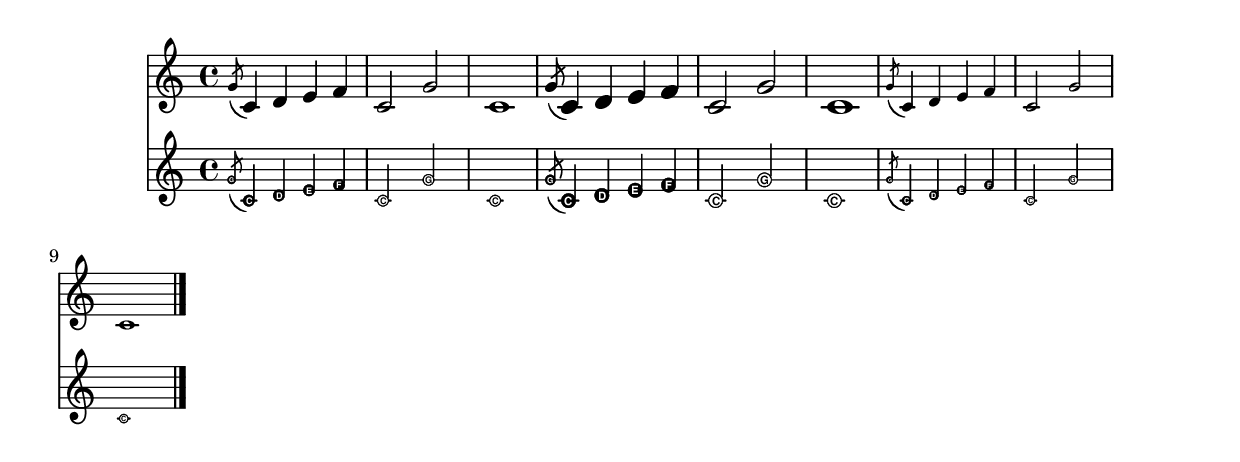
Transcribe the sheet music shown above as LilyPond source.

\version "2.18.0"

\header {
  texidoc = "Easy noteheads should be scalable in size, like in grace notes."
}

\layout { ragged-right = ##t }

mus = {
  \acciaccatura g'8 c'4 d' e' f' c'2 g' c'1
}

<<
  \new Staff { \mus \huge \mus \tiny \mus \bar "|." }
  \new Staff \with \easyHeadsOn { \mus \huge \mus \tiny \mus }
>>
